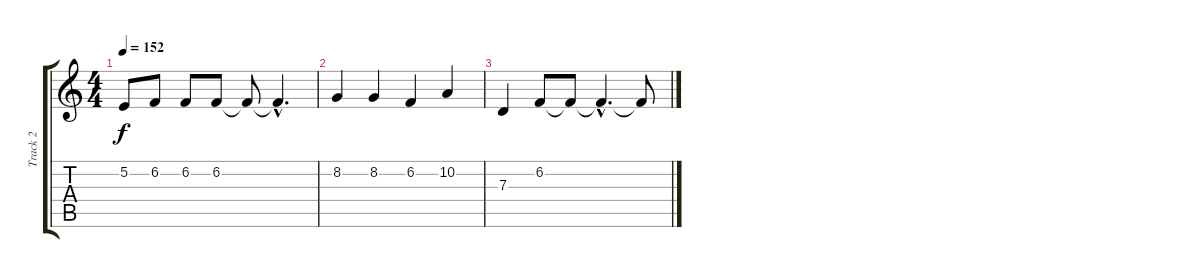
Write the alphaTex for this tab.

\track ("Track 2" "Track 2") {instrument choiraahs}
\staff {score tabs}
\tuning (E4 B3 G3 D3 A2 E2) {hide}
\ts (4 4)
\tempo 152
\clef g2
\ks c
5.2.8{dy f} 6.2.8 6.2.8 6.2.8 6.2{t}.8 6.2{hac t}.4{d} |
8.2.4 8.2.4 6.2.4 10.2.4 |
7.3.4 6.2.8 6.2{t}.8 6.2{hac t}.4{d} 6.2{t}.8
